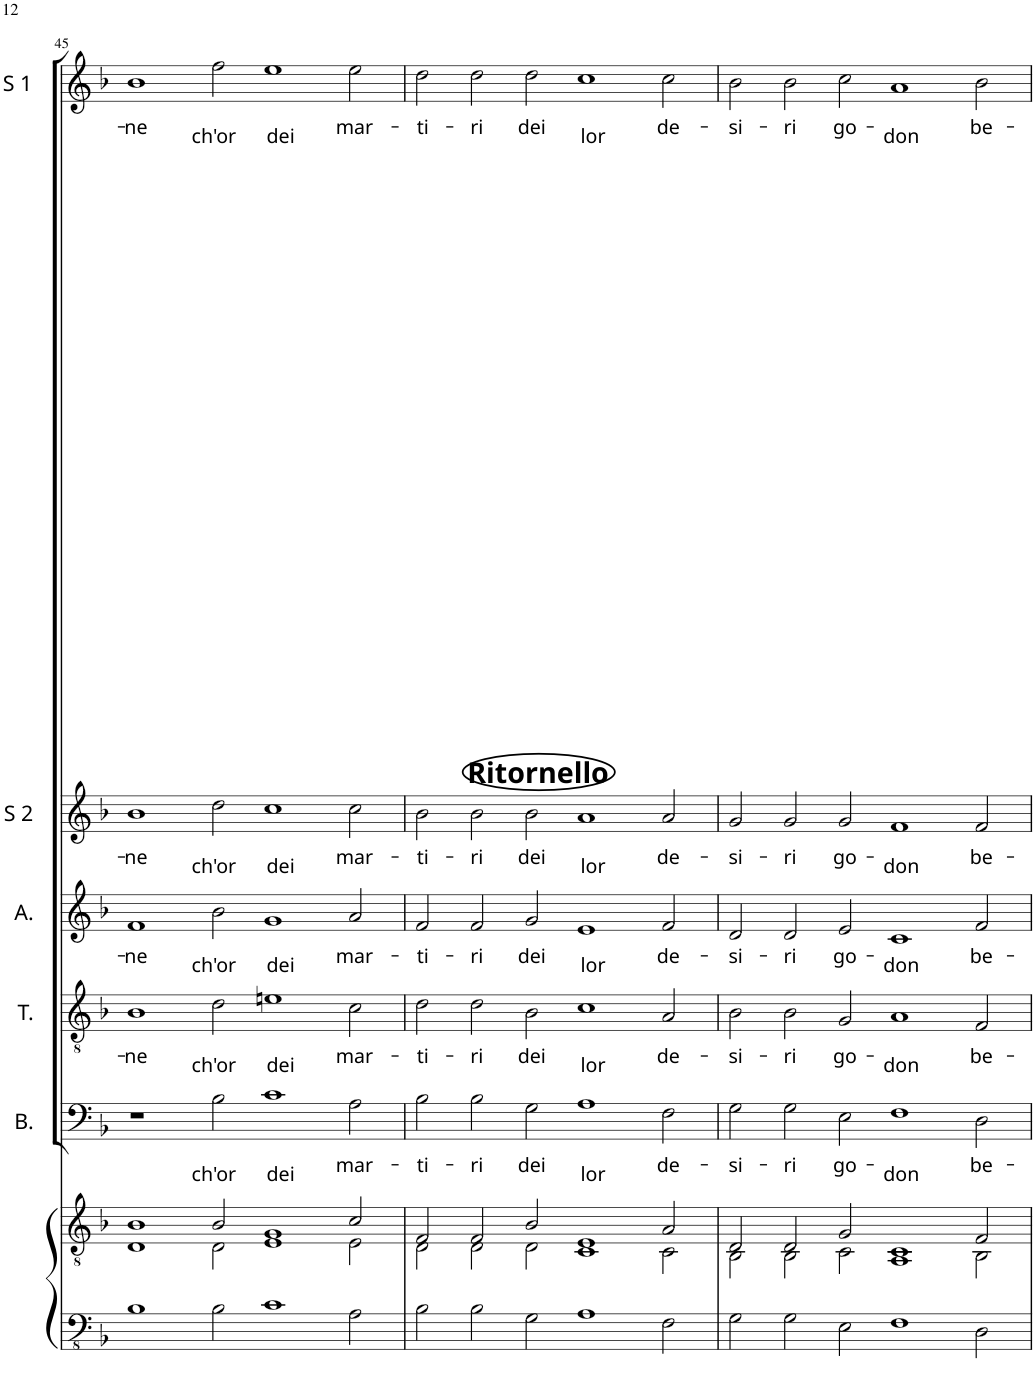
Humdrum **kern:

**kern	**kern	**kern	**text	**kern	**text	**kern	**text	**kern	**text	**kern	**text
*part6	*part6	*part5	*part5	*part4	*part4	*part3	*part3	*part2	*part2	*part1	*part1
*staff7	*staff6	*staff5	*staff5	*staff4	*staff4	*staff3	*staff3	*staff2	*staff2	*staff1	*staff1
*I"Piano	*	*I"B.	*	*I"T.	*	*I"A.	*	*I"S 2	*	*I"S 1	*
*I'Pno	*	*I'B.	*	*I'T.	*	*I'A.	*	*I'S 2	*	*I'S 1	*
!!LO:PB:g=z
*clefFv4	*clefGv2	*clefF4	*	*clefGv2	*	*clefG2	*	*clefG2	*	*clefG2	*
*k[b-]	*k[b-]	*k[b-]	*	*k[b-]	*	*k[b-]	*	*k[b-]	*	*k[b-]	*
*M6/2	*M6/2	*M6/2	*	*M6/2	*	*M6/2	*	*M6/2	*	*M6/2	*
=45	=45	=45	=45	=45	=45	=45	=45	=45	=45	=45	=45
*	*^	*	*	*	*	*	*	*	*	*	*
!	!	!	!	!	!	!	!	!	!	!	!LO:TX:b:B:t=Ritornello	!
!	!	!	!	!	!	!LO:LY:b	!	!LO:LY:b	!	!LO:LY:b	!	!LO:LY:b
1BB-	1B-	1D	1r	.	1B-	-ne	1f	-ne	1b-	-ne	1b-	-ne
!	!	!	!	!LO:LY:b	!	!LO:LY:b	!	!LO:LY:b	!	!LO:LY:b	!	!LO:LY:b
2BB-\	2B-/	2D\	2B-\	ch'or	2d\	ch'or	2b-\	ch'or	2dd\	ch'or	2ff\	ch'or
!	!	!	!	!LO:LY:b	!	!LO:LY:b	!	!LO:LY:b	!	!LO:LY:b	!	!LO:LY:b
1C	1G	1E	1c	dei	1en	dei	1g	dei	1cc	dei	1ee	dei
!	!	!	!	!LO:LY:b	!	!LO:LY:b	!	!LO:LY:b	!	!LO:LY:b	!	!LO:LY:b
2AA\	2c/	2E\	2A\	mar-	2c\	mar-	2a/	mar-	2cc\	mar-	2ee\	mar-
=46	=46	=46	=46	=46	=46	=46	=46	=46	=46	=46	=46	=46
!	!	!	!	!LO:LY:b	!	!LO:LY:b	!	!LO:LY:b	!	!LO:LY:b	!	!LO:LY:b
2BB-\	2F/	2D\	2B-\	-ti-	2d\	-ti-	2f/	-ti-	2b-\	-ti-	2dd\	-ti-
!	!	!	!	!LO:LY:b	!	!LO:LY:b	!	!LO:LY:b	!	!LO:LY:b	!	!LO:LY:b
2BB-\	2F/	2D\	2B-\	-ri	2d\	-ri	2f/	-ri	2b-\	-ri	2dd\	-ri
!	!	!	!	!LO:LY:b	!	!LO:LY:b	!	!LO:LY:b	!	!LO:LY:b	!	!LO:LY:b
2GG\	2B-/	2D\	2G\	dei	2B-\	dei	2g/	dei	2b-\	dei	2dd\	dei
!	!	!	!	!LO:LY:b	!	!LO:LY:b	!	!LO:LY:b	!	!LO:LY:b	!	!LO:LY:b
1AA	1E	1C	1A	lor	1c	lor	1e	lor	1a	lor	1cc	lor
!	!	!	!	!LO:LY:b	!	!LO:LY:b	!	!LO:LY:b	!	!LO:LY:b	!	!LO:LY:b
2FF\	2A/	2C\	2F\	de-	2A/	de-	2f/	de-	2a/	de-	2cc\	de-
=47	=47	=47	=47	=47	=47	=47	=47	=47	=47	=47	=47	=47
!	!	!	!	!LO:LY:b	!	!LO:LY:b	!	!LO:LY:b	!	!LO:LY:b	!	!LO:LY:b
2GG\	2D/	2BB-\	2G\	-si-	2B-\	-si-	2d/	-si-	2g/	-si-	2b-\	-si-
!	!	!	!	!LO:LY:b	!	!LO:LY:b	!	!LO:LY:b	!	!LO:LY:b	!	!LO:LY:b
2GG\	2D/	2BB-\	2G\	-ri	2B-\	-ri	2d/	-ri	2g/	-ri	2b-\	-ri
!	!	!	!	!LO:LY:b	!	!LO:LY:b	!	!LO:LY:b	!	!LO:LY:b	!	!LO:LY:b
2EE\	2G/	2C\	2E\	go-	2G/	go-	2e/	go-	2g/	go-	2cc\	go-
!	!	!	!	!LO:LY:b	!	!LO:LY:b	!	!LO:LY:b	!	!LO:LY:b	!	!LO:LY:b
1FF	1C	1AA	1F	-don	1A	-don	1c	-don	1f	-don	1a	-don
!	!	!	!	!LO:LY:b	!	!LO:LY:b	!	!LO:LY:b	!	!LO:LY:b	!	!LO:LY:b
2DD\	2F/	2BB-\	2D\	be-	2F/	be-	2f/	be-	2f/	be-	2b-\	be-
*	*v	*v	*	*	*	*	*	*	*	*	*	*
=	=	=	=	=	=	=	=	=	=	=	=
*-	*-	*-	*-	*-	*-	*-	*-	*-	*-	*-	*-
